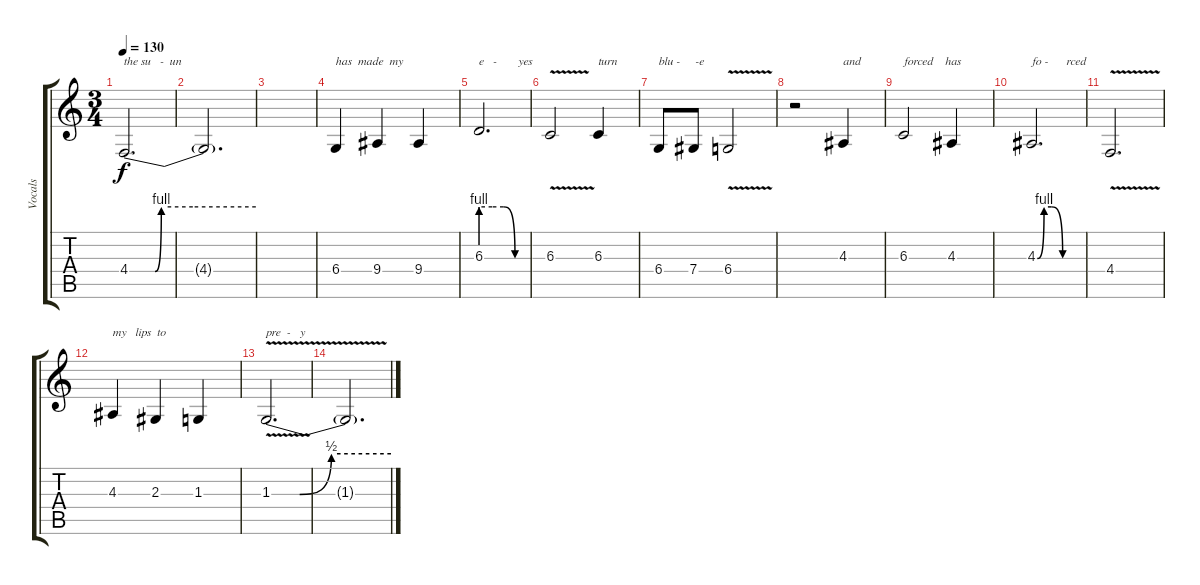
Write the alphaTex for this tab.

\track ("Vocals" "Vocals") {instrument lead2sawtooth}
\staff {score tabs}
\tuning (Eb4 Bb3 Gb3 Db3 Ab2 Eb2) {hide}
\ts (3 4)
\tempo 130
\clef g2
\ks c
4.4{be (custom 0 0 12 0 15 4 30 4 60 4)}.2{d txt "the su   -  un" dy f} |
4.4{t}.2{d} |
|
6.4.4{txt "has  made  my"} 9.4.4 9.4.4 |
6.3{be (custom 0 4 15 4 30 4 45 0 60 0)}.2{d txt "e   -       yes"} |
6.3{v}.2 6.3.4{txt "turn"} |
6.4.8{txt "blu -     -e"} 7.4.8 6.4{v}.2 |
r.2 4.3.4{txt "and"} |
6.3.2{txt "forced    has"} 4.3.4 |
4.3{be (custom 0 0 9 4 19 4 34 0 60 0)}.2{d txt "fo -      rced"} |
4.4{v}.2{d} |
4.3.4{txt "my   lips  to"} 2.3.4 1.3.4 |
1.3{be (custom 0 0 14 0 30 2 60 2) v}.2{d txt "pre  -   y"} |
1.3{t}.2{d}
